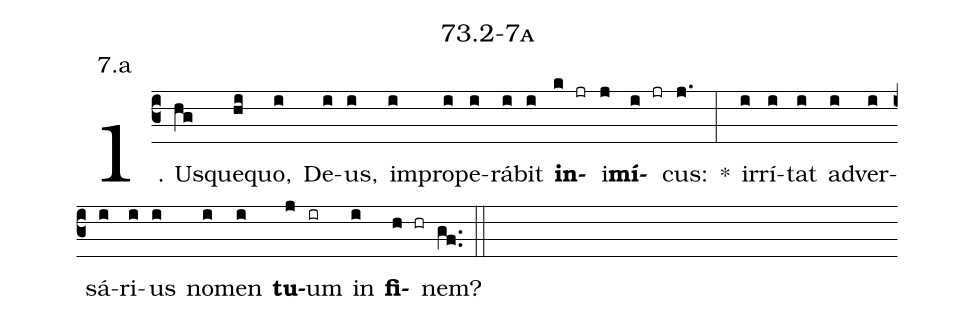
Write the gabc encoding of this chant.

name: 73.2-7a;
annotation: 7.a;
%%
(c3)1. Us(hg)que(hi)quo,(i) De(i)us,(i) im(i)pro(i)pe(i)rá(i)bit(i) <b>in</b>(k jr)i(j)<b>mí</b>(i jr)cus:(j.) *(:) ir(i)rí(i)tat(i) ad(i)ver(i)sá(i)ri(i)us(i) no(i)men(i) <b>tu</b>(j)um(ir) in(i) <b>fi</b>(h hr)nem?(gf..) (::)


%E(i) u(i) o(j) u(i) a(h) e.(gf..) (::)
